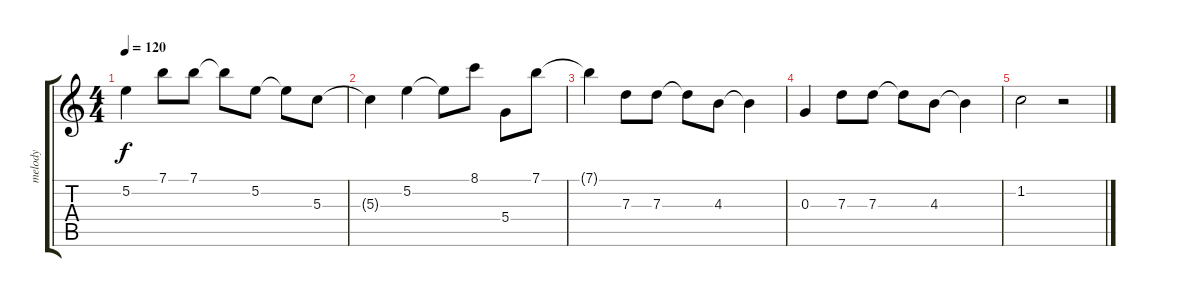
\track ("melody" "melody") {instrument acousticguitarnylon}
\staff {score tabs}
\tuning (E4 B3 G3 D3 A2 E2) {hide}
\ts (4 4)
\tempo 120
\clef g2
\ks c
5.2.4{dy f} 7.1.8 7.1.8 7.1{t}.8 5.2.8 5.2{t}.8 5.3.8 |
5.3{t}.4 5.2.4 5.2{t}.8 8.1.8 5.4.8 7.1.8 |
7.1{t}.4 7.3.8 7.3.8 7.3{t}.8 4.3.8 4.3{t}.4 |
0.3.4 7.3.8 7.3.8 7.3{t}.8 4.3.8 4.3{t}.4 |
1.2.2 r.2
